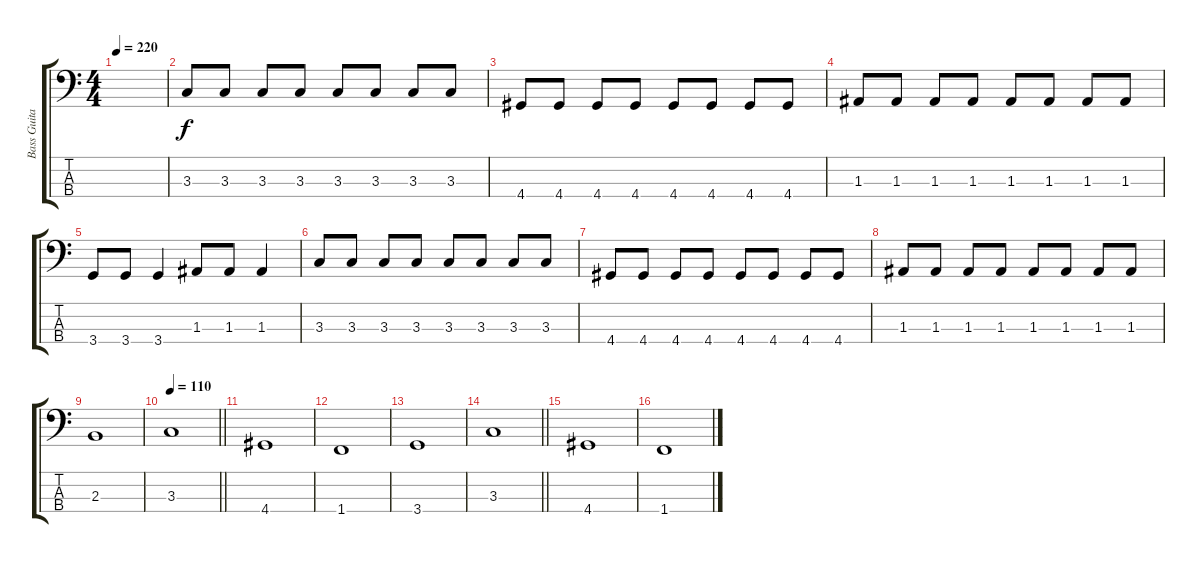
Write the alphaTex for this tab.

\track ("Bass Guitar" "Bass Guita") {instrument electricbassfinger}
\staff {score tabs}
\tuning (G2 D2 A1 E1) {hide}
\ts (4 4)
\tempo 220
\clef f4
\ks c
|
3.3.8 3.3.8 3.3.8 3.3.8 3.3.8 3.3.8 3.3.8 3.3.8 |
4.4.8 4.4.8 4.4.8 4.4.8 4.4.8 4.4.8 4.4.8 4.4.8 |
1.3.8 1.3.8 1.3.8 1.3.8 1.3.8 1.3.8 1.3.8 1.3.8 |
3.4.8 3.4.8 3.4.4 1.3.8 1.3.8 1.3.4 |
3.3.8 3.3.8 3.3.8 3.3.8 3.3.8 3.3.8 3.3.8 3.3.8 |
4.4.8 4.4.8 4.4.8 4.4.8 4.4.8 4.4.8 4.4.8 4.4.8 |
1.3.8 1.3.8 1.3.8 1.3.8 1.3.8 1.3.8 1.3.8 1.3.8 |
2.3.1 |
\tempo 110
\barLineRight lightlight
3.3.1 |
4.4.1 |
1.4.1 |
3.4.1 |
\barLineRight lightlight
3.3.1 |
4.4.1 |
1.4.1
